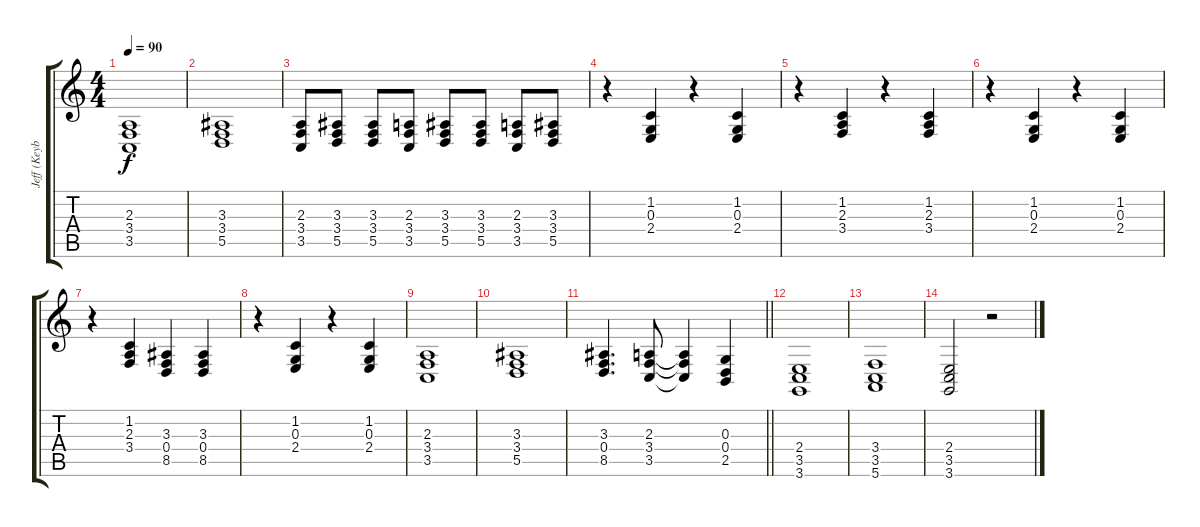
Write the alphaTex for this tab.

\track ("Jeff (Keyboard 1)" "Jeff (Keyb") {instrument drawbarorgan}
\staff {score tabs}
\tuning (E4 B3 G3 D3 A2 E2) {hide}
\ts (4 4)
\tempo 90
\clef g2
\ks c
(2.3 3.4 3.5).1{dy f} |
(3.3 3.4 5.5).1 |
(2.3 3.4 3.5).8 (3.3 3.4 5.5).8 (3.3 3.4 5.5).8 (2.3 3.4 3.5).8 (3.3 3.4 5.5).8 (3.3 3.4 5.5).8 (2.3 3.4 3.5).8 (3.3 3.4 5.5).8 |
r.4 (1.2 0.3 2.4).4 r.4 (1.2 0.3 2.4).4 |
r.4 (1.2 2.3 3.4).4 r.4 (1.2 2.3 3.4).4 |
r.4 (1.2 0.3 2.4).4 r.4 (1.2 0.3 2.4).4 |
r.4 (1.2 2.3 3.4).4 (3.3 0.4 8.5).4 (3.3 0.4 8.5).4 |
r.4 (1.2 0.3 2.4).4 r.4 (1.2 0.3 2.4).4 |
(2.3 3.4 3.5).1 |
(3.3 3.4 5.5).1 |
\barLineRight lightlight
(3.3 0.4 8.5).4{d} (2.3 3.4 3.5).8 (2.3{t} 3.4{t} 3.5{t}).4 (0.3 0.4 2.5).4 |
(2.4 3.5 3.6).1 |
(3.4 3.5 5.6).1 |
(2.4 3.5 3.6).2 r.2
